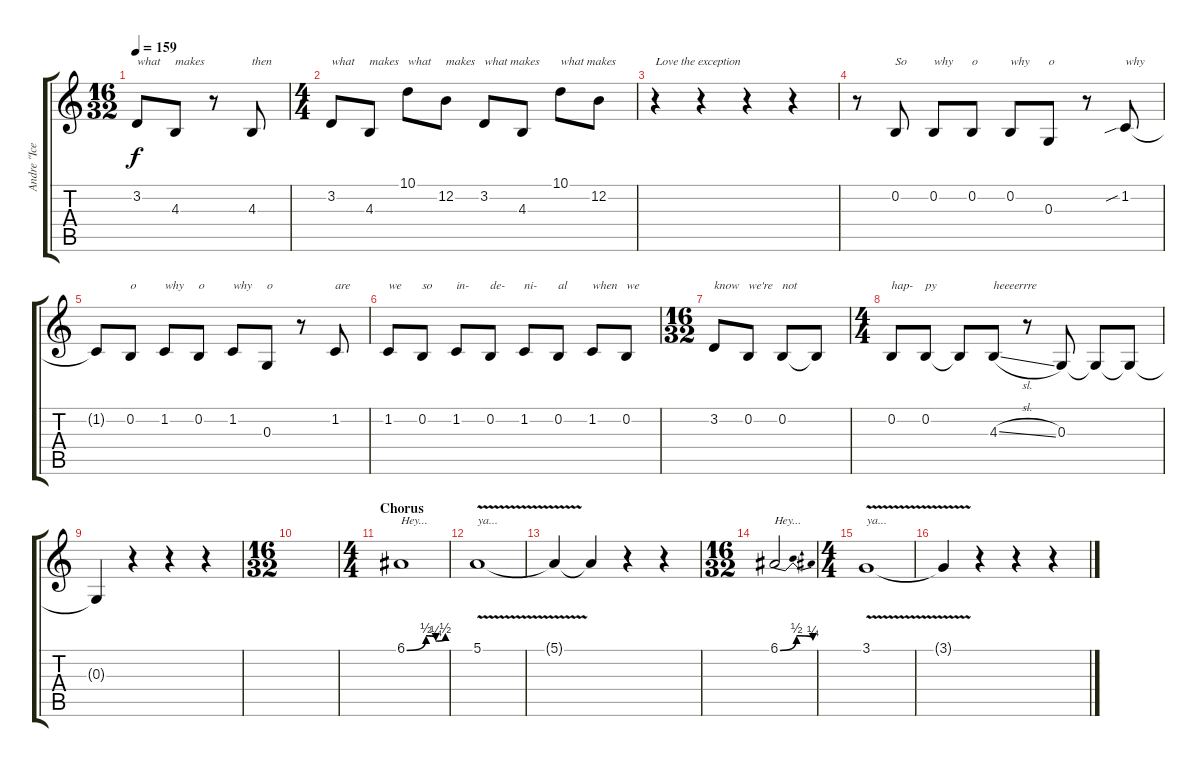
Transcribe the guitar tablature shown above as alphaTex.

\track ("Andre \"Ice Cold\" 3000(Voice)" "Andre \"Ice") {instrument tenorsax}
\staff {score tabs}
\tuning (E4 B3 G3 D3 A2 E2) {hide}
\ts (16 32)
\tempo 159
\clef g2
\ks c
3.2.8{txt "what" dy f} 4.3.8{txt "makes"} r.8 4.3.8{txt "then"} |
\ts (4 4)
3.2.8{txt "what"} 4.3.8{txt "makes"} 10.1.8{txt "what"} 12.2.8{txt "makes"} 3.2.8{txt "what makes"} 4.3.8 10.1.8{txt "what makes"} 12.2.8 |
r.4{txt "Love the exception"} r.4 r.4 r.4 |
r.8 0.2.8{txt "So"} 0.2.8{txt "why"} 0.2.8{txt "o"} 0.2.8{txt "why"} 0.3.8{txt "o"} r.8 1.2{sib}.8{txt "why"} |
1.2{t}.8 0.2.8{txt "o"} 1.2.8{txt "why"} 0.2.8{txt "o"} 1.2.8{txt "why"} 0.3.8{txt "o"} r.8 1.2.8{txt "are"} |
1.2.8{txt "we"} 0.2.8{txt "so"} 1.2.8{txt "in-"} 0.2.8{txt "de-"} 1.2.8{txt "ni-"} 0.2.8{txt "al"} 1.2.8{txt "when"} 0.2.8{txt "we"} |
\ts (16 32)
3.2.8{txt "know"} 0.2.8{txt "we're"} 0.2.8{txt "not"} 0.2{t}.8 |
\ts (4 4)
0.2.8{txt "hap-"} 0.2.8{txt "py"} 0.2{t}.8 4.3{sl}.8{txt "heeeerrre"} r.8 0.3.8 0.3{t}.8 0.3{t}.8 |
0.3{t}.4 r.4 r.4 r.4 |
\ts (16 32)
|
\ts (4 4)
\section ("" "Chorus")
6.1{be (custom 0 0 30 2 45 1 60 2)}.1{txt "Hey..." volume 10} |
5.1{v}.1{txt "ya..."} |
5.1{t}.4 5.1{t}.4 r.4 r.4 |
\ts (16 32)
6.1{be (bendrelease 0 0 30 2 30 2 60 1)}.2{txt "Hey..."} |
\ts (4 4)
3.1{v}.1{txt "ya..."} |
3.1{t}.4 r.4 r.4 r.4
